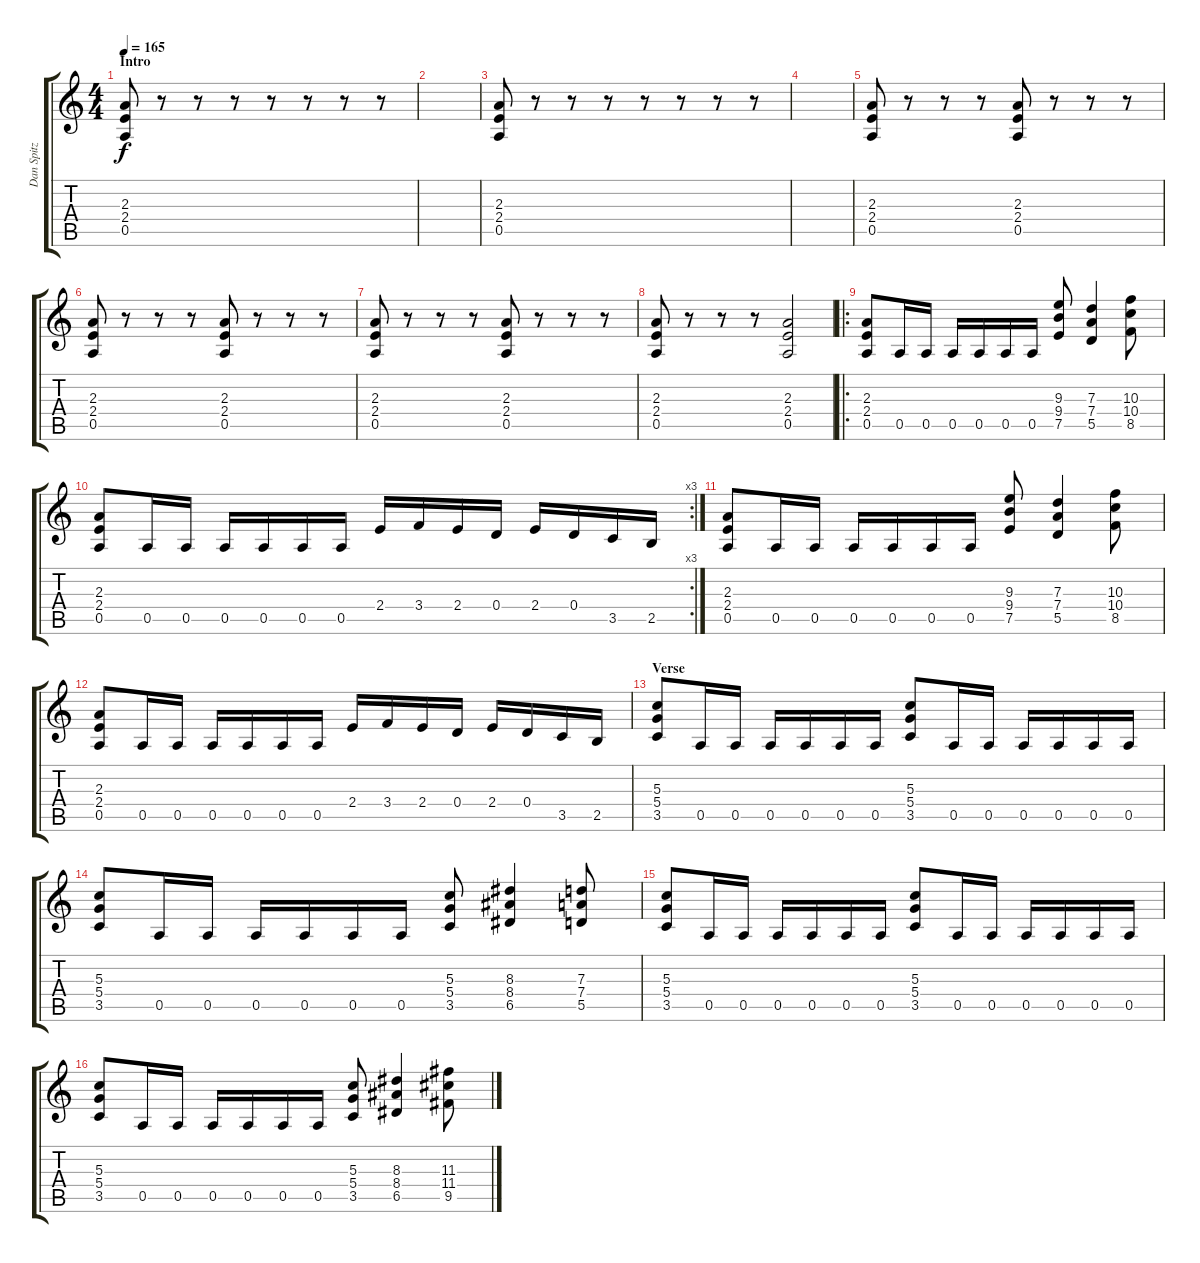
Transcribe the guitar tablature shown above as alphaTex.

\track ("Dan Spitz" "Dan Spitz") {instrument distortionguitar}
\staff {score tabs}
\tuning (E4 B3 G3 D3 A2 E2) {hide}
\ts (4 4)
\section ("" "Intro")
\tempo 165
\clef g2
\ks c
(2.3 2.4 0.5).8{dy f instrument distortionguitar} r.8 r.8 r.8 r.8 r.8 r.8 r.8 |
|
(2.3 2.4 0.5).8 r.8 r.8 r.8 r.8 r.8 r.8 r.8 |
|
(2.3 2.4 0.5).8 r.8 r.8 r.8 (2.3 2.4 0.5).8 r.8 r.8 r.8 |
(2.3 2.4 0.5).8 r.8 r.8 r.8 (2.3 2.4 0.5).8 r.8 r.8 r.8 |
(2.3 2.4 0.5).8 r.8 r.8 r.8 (2.3 2.4 0.5).8 r.8 r.8 r.8 |
(2.3 2.4 0.5).8 r.8 r.8 r.8 (2.3 2.4 0.5).2 |
\ro
(2.3 2.4 0.5).8 0.5.16 0.5.16 0.5.16 0.5.16 0.5.16 0.5.16 (9.3 9.4 7.5).8 (7.3 7.4 5.5).4 (10.3 10.4 8.5).8 |
\rc 3
(2.3 2.4 0.5).8 0.5.16 0.5.16 0.5.16 0.5.16 0.5.16 0.5.16 2.4.16 3.4.16 2.4.16 0.4.16 2.4.16 0.4.16 3.5.16 2.5.16 |
(2.3 2.4 0.5).8 0.5.16 0.5.16 0.5.16 0.5.16 0.5.16 0.5.16 (9.3 9.4 7.5).8 (7.3 7.4 5.5).4 (10.3 10.4 8.5).8 |
(2.3 2.4 0.5).8 0.5.16 0.5.16 0.5.16 0.5.16 0.5.16 0.5.16 2.4.16 3.4.16 2.4.16 0.4.16 2.4.16 0.4.16 3.5.16 2.5.16 |
\section ("" "Verse")
(5.3 5.4 3.5).8 0.5.16 0.5.16 0.5.16 0.5.16 0.5.16 0.5.16 (5.3 5.4 3.5).8 0.5.16 0.5.16 0.5.16 0.5.16 0.5.16 0.5.16 |
(5.3 5.4 3.5).8 0.5.16 0.5.16 0.5.16 0.5.16 0.5.16 0.5.16 (5.3 5.4 3.5).8 (8.3 8.4 6.5).4 (7.3 7.4 5.5).8 |
(5.3 5.4 3.5).8 0.5.16 0.5.16 0.5.16 0.5.16 0.5.16 0.5.16 (5.3 5.4 3.5).8 0.5.16 0.5.16 0.5.16 0.5.16 0.5.16 0.5.16 |
(5.3 5.4 3.5).8 0.5.16 0.5.16 0.5.16 0.5.16 0.5.16 0.5.16 (5.3 5.4 3.5).8 (8.3 8.4 6.5).4 (11.3 11.4 9.5).8
